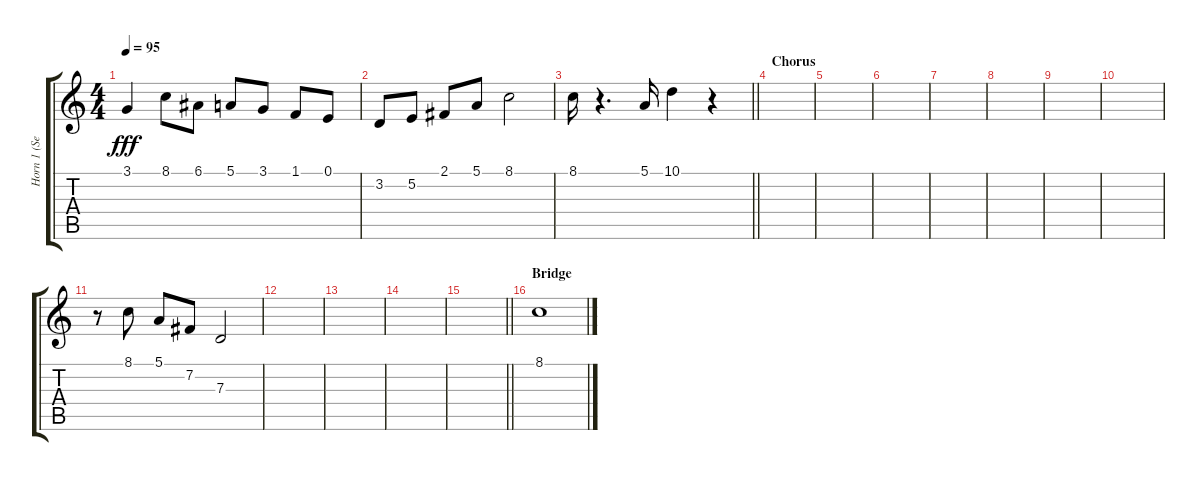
\track ("Horn 1 (Session Musicant)" "Horn 1 (Se") {instrument frenchhorn}
\staff {score tabs}
\tuning (E4 B3 G3 D3 A2 E2) {hide}
\ts (4 4)
\tempo 95
\clef g2
\ks c
3.1.4{dy fff} 8.1.8 6.1.8 5.1.8 3.1.8 1.1.8 0.1.8 |
3.2.8 5.2.8 2.1.8 5.1.8 8.1.2 |
\barLineRight lightlight
8.1.16 r.4{d} 5.1.16 10.1.4 r.4 |
\section ("" "Chorus")
|
|
|
|
|
|
|
r.8 8.1.8 5.1.8 7.2.8 7.3.2 |
|
|
|
\barLineRight lightlight
|
\section ("" "Bridge")
8.1.1
